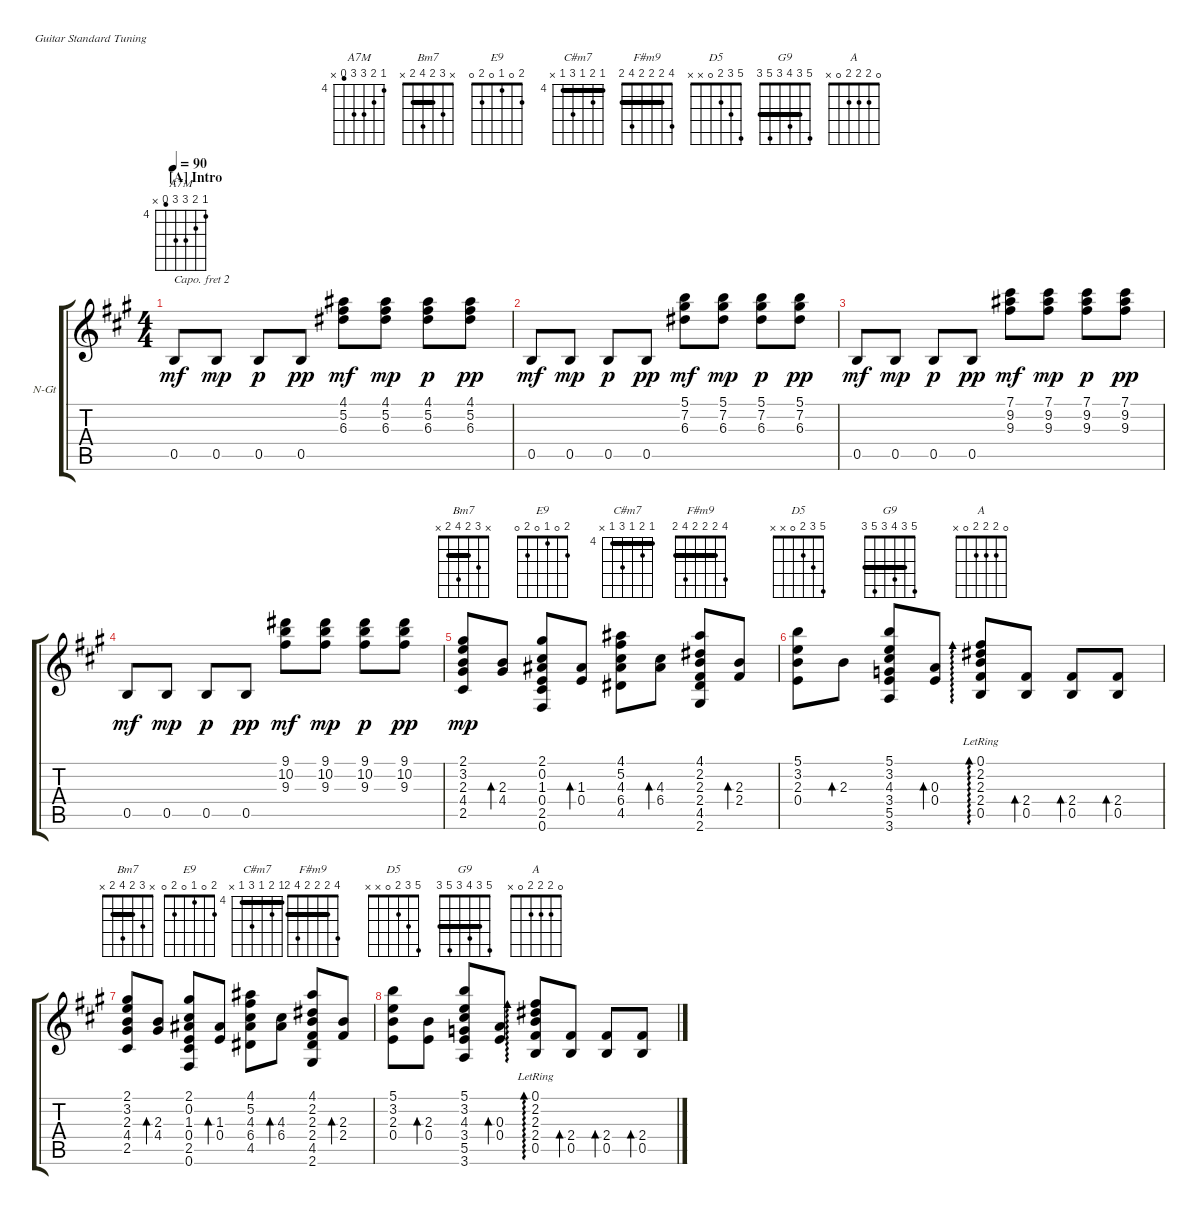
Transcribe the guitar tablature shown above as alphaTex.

\defaultSystemsLayout 4
\bracketExtendMode groupsimilarinstruments
\firstSystemTrackNameOrientation horizontal
\otherSystemsTrackNameOrientation horizontal
\chordDiagramsInScore
\track ("Nylon Guitar" "N-Gt") {instrument acousticguitarnylon}
\staff {score tabs}
\capo 2
\tuning (E4 B3 G3 D3 A2 E2)
\chord ("A7M" 4 5 6 6 3 x) {firstfret 4}
\chord ("Bm7" x 3 2 4 2 x) {barre 2}
\chord ("E9" 2 0 1 0 2 0)
\chord ("C#m7" 4 5 4 6 4 x) {firstfret 4 barre (4 4)}
\chord ("F#m9" 4 2 2 2 4 2) {barre (2 2 2)}
\chord ("D5" 5 3 2 0 x x)
\chord ("G9" 5 3 4 3 5 3) {barre (3 3)}
\chord ("A" 0 2 2 2 0 x)
\ts (4 4)
\section ("A" "Intro")
\tempo 90
\clef g2
\ks a
0.5.8{ch "A7M" dy mf instrument acousticguitarnylon} 0.5.8{dy mp} 0.5.8{dy p} 0.5.8{dy pp} (4.1 5.2 6.3).8{dy mf} (4.1 5.2 6.3).8{dy mp} (4.1 5.2 6.3).8{dy p} (4.1 5.2 6.3).8{dy pp} |
0.5.8{dy mf} 0.5.8{dy mp} 0.5.8{dy p} 0.5.8{dy pp} (5.1 7.2 6.3).8{dy mf} (5.1 7.2 6.3).8{dy mp} (5.1 7.2 6.3).8{dy p} (5.1 7.2 6.3).8{dy pp} |
0.5.8{dy mf} 0.5.8{dy mp} 0.5.8{dy p} 0.5.8{dy pp} (7.1 9.2 9.3).8{dy mf} (7.1 9.2 9.3).8{dy mp} (7.1 9.2 9.3).8{dy p} (7.1 9.2 9.3).8{dy pp} |
0.5.8{dy mf} 0.5.8{dy mp} 0.5.8{dy p} 0.5.8{dy pp} (9.1 10.2 9.3).8{dy mf} (9.1 10.2 9.3).8{dy mp} (9.1 10.2 9.3).8{dy p} (9.1 10.2 9.3).8{dy pp} |
(2.5 4.4 2.3 3.2 2.1).8{ch "Bm7" dy mp} (4.4 2.3).8{bd 44} (2.1 0.2 1.3 0.4 2.5 0.6).8{ch "E9"} (0.4 1.3).8{bd 44} (4.5 6.4 4.3 5.2 4.1).8{ch "C#m7"} (6.4 4.3).8{bd 44} (4.1 2.2 2.3 2.4 4.5 2.6).8{ch "F#m9"} (2.3 2.4).8{bd 44} |
(0.4 2.3 3.2 5.1).8{ch "D5"} 2.3.8{bd 44} (5.1 3.2 4.3 3.4 3.6 5.5).8{ch "G9"} (0.3 0.4).8{bd 44} (0.5{lr} 2.4{lr} 2.3{lr} 2.2{lr} 0.1{lr}).8{ad 0 ch "A"} (0.5 2.4).8{bd 45} (2.4 0.5).8{bd 45} (0.5 2.4).8{bd 45} |
(2.5 4.4 2.3 3.2 2.1).8{ch "Bm7"} (4.4 2.3).8{bd 44} (2.1 0.2 1.3 0.4 2.5 0.6).8{ch "E9"} (0.4 1.3).8{bd 44} (4.5 6.4 4.3 5.2 4.1).8{ch "C#m7"} (6.4 4.3).8{bd 44} (4.1 2.2 2.3 2.4 4.5 2.6).8{ch "F#m9"} (2.3 2.4).8{bd 44} |
(0.4 2.3 3.2 5.1).8{ch "D5"} (2.3 0.4).8{bd 44} (5.1 3.2 4.3 3.4 3.6 5.5).8{ch "G9"} (0.3 0.4).8{bd 44} (0.5{lr} 2.4{lr} 2.3{lr} 2.2{lr} 0.1{lr}).8{ad 0 ch "A"} (0.5 2.4).8{bd 45} (2.4 0.5).8{bd 45} (0.5 2.4).8{bd 45}
